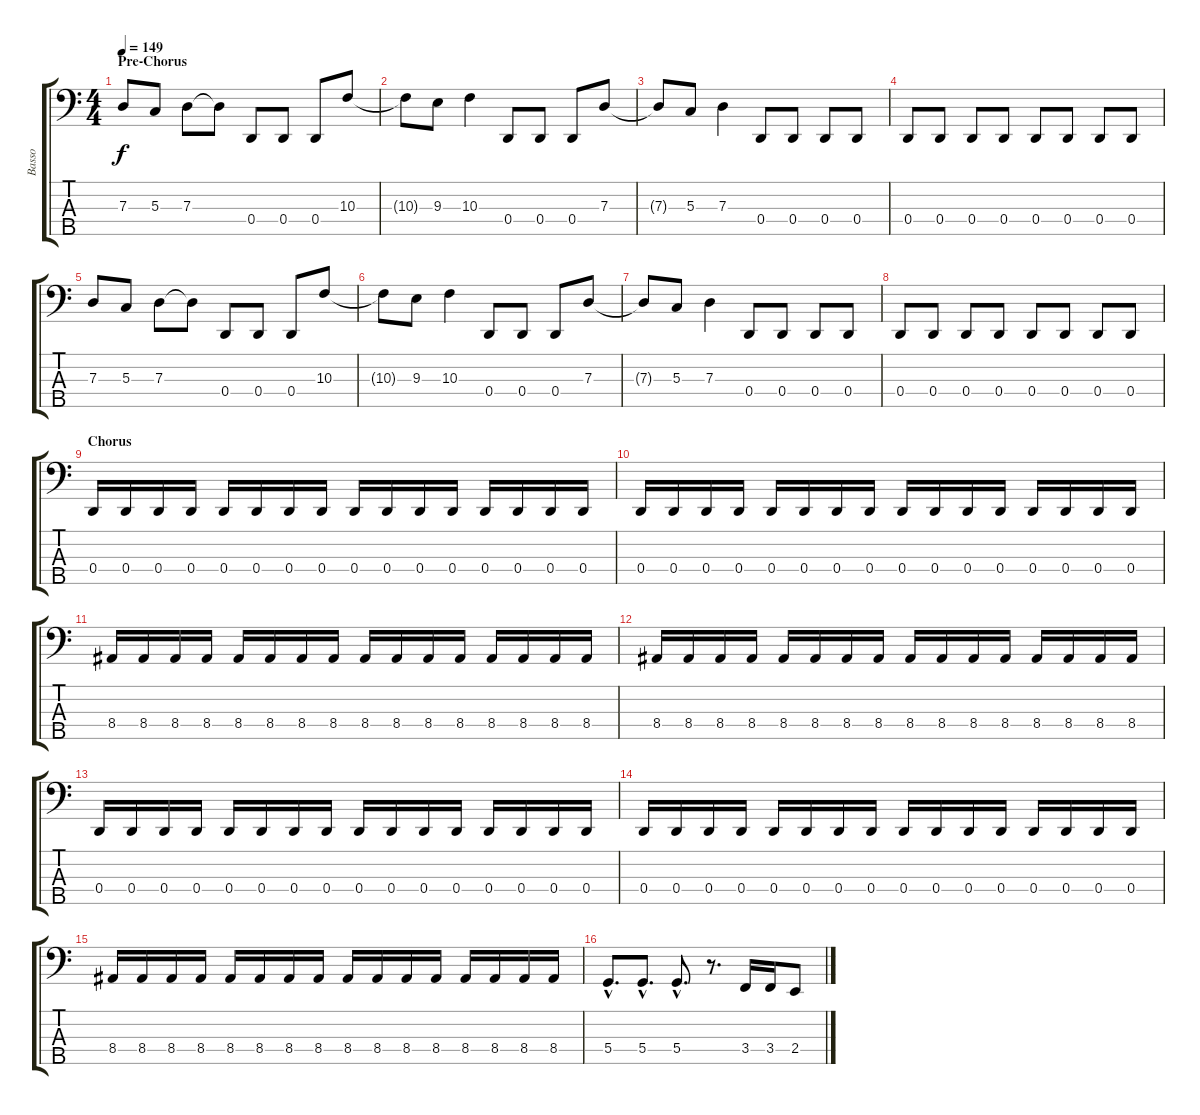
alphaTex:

\track ("Basso" "Basso") {instrument electricbasspick}
\staff {score tabs}
\tuning (F2 C2 G1 D1 A0) {hide}
\ts (4 4)
\section ("" "Pre-Chorus")
\tempo 149
\clef f4
\ks c
7.3.8{dy f} 5.3.8 7.3.8 7.3{t}.8 0.4.8 0.4.8 0.4.8 10.3.8 |
10.3{t}.8 9.3.8 10.3.4 0.4.8 0.4.8 0.4.8 7.3.8 |
7.3{t}.8 5.3.8 7.3.4 0.4.8 0.4.8 0.4.8 0.4.8 |
0.4.8 0.4.8 0.4.8 0.4.8 0.4.8 0.4.8 0.4.8 0.4.8 |
7.3.8 5.3.8 7.3.8 7.3{t}.8 0.4.8 0.4.8 0.4.8 10.3.8 |
10.3{t}.8 9.3.8 10.3.4 0.4.8 0.4.8 0.4.8 7.3.8 |
7.3{t}.8 5.3.8 7.3.4 0.4.8 0.4.8 0.4.8 0.4.8 |
0.4.8 0.4.8 0.4.8 0.4.8 0.4.8 0.4.8 0.4.8 0.4.8 |
\section ("" "Chorus")
0.4.16 0.4.16 0.4.16 0.4.16 0.4.16 0.4.16 0.4.16 0.4.16 0.4.16 0.4.16 0.4.16 0.4.16 0.4.16 0.4.16 0.4.16 0.4.16 |
0.4.16 0.4.16 0.4.16 0.4.16 0.4.16 0.4.16 0.4.16 0.4.16 0.4.16 0.4.16 0.4.16 0.4.16 0.4.16 0.4.16 0.4.16 0.4.16 |
8.4.16 8.4.16 8.4.16 8.4.16 8.4.16 8.4.16 8.4.16 8.4.16 8.4.16 8.4.16 8.4.16 8.4.16 8.4.16 8.4.16 8.4.16 8.4.16 |
8.4.16 8.4.16 8.4.16 8.4.16 8.4.16 8.4.16 8.4.16 8.4.16 8.4.16 8.4.16 8.4.16 8.4.16 8.4.16 8.4.16 8.4.16 8.4.16 |
0.4.16 0.4.16 0.4.16 0.4.16 0.4.16 0.4.16 0.4.16 0.4.16 0.4.16 0.4.16 0.4.16 0.4.16 0.4.16 0.4.16 0.4.16 0.4.16 |
0.4.16 0.4.16 0.4.16 0.4.16 0.4.16 0.4.16 0.4.16 0.4.16 0.4.16 0.4.16 0.4.16 0.4.16 0.4.16 0.4.16 0.4.16 0.4.16 |
8.4.16 8.4.16 8.4.16 8.4.16 8.4.16 8.4.16 8.4.16 8.4.16 8.4.16 8.4.16 8.4.16 8.4.16 8.4.16 8.4.16 8.4.16 8.4.16 |
5.4{hac}.8{d} 5.4{hac}.8{d} 5.4{hac}.8{d} r.8{d} 3.4.16 3.4.16 2.4.8
